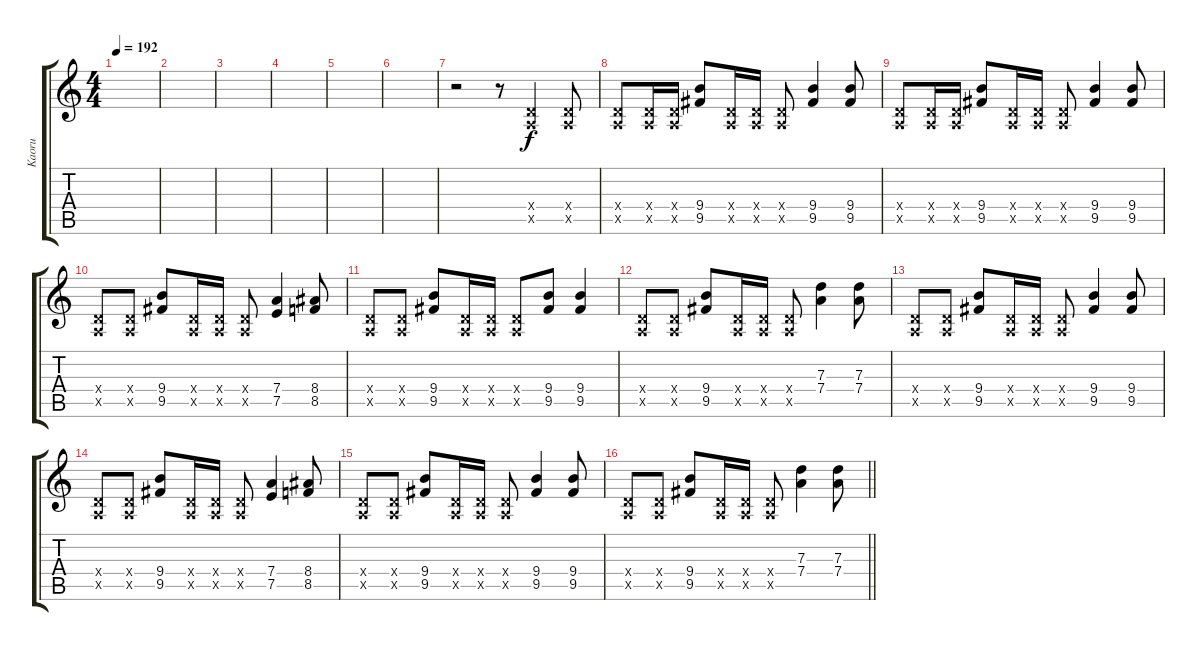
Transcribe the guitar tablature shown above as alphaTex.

\track ("Kaoru" "Kaoru") {instrument distortionguitar}
\staff {score tabs}
\tuning (E4 B3 G3 D3 A2 E2) {hide}
\ts (4 4)
\tempo 192
\clef g2
\ks c
|
|
|
|
|
|
r.2 r.8 (0.4{x} 0.5{x}).4 (0.4{x} 0.5{x}).8 |
(0.4{x} 0.5{x}).8 (0.4{x} 0.5{x}).16 (0.4{x} 0.5{x}).16 (9.4 9.5).8 (0.4{x} 0.5{x}).16 (0.4{x} 0.5{x}).16 (0.4{x} 0.5{x}).8 (9.4 9.5).4 (9.4 9.5).8 |
(0.4{x} 0.5{x}).8 (0.4{x} 0.5{x}).16 (0.4{x} 0.5{x}).16 (9.4 9.5).8 (0.4{x} 0.5{x}).16 (0.4{x} 0.5{x}).16 (0.4{x} 0.5{x}).8 (9.4 9.5).4 (9.4 9.5).8 |
(0.4{x} 0.5{x}).8 (0.4{x} 0.5{x}).8 (9.4 9.5).8 (0.4{x} 0.5{x}).16 (0.4{x} 0.5{x}).16 (0.4{x} 0.5{x}).8 (7.4 7.5).4 (8.4 8.5).8 |
(0.4{x} 0.5{x}).8 (0.4{x} 0.5{x}).8 (9.4 9.5).8 (0.4{x} 0.5{x}).16 (0.4{x} 0.5{x}).16 (0.4{x} 0.5{x}).8 (9.4 9.5).8 (9.4 9.5).4 |
(0.4{x} 0.5{x}).8 (0.4{x} 0.5{x}).8 (9.4 9.5).8 (0.4{x} 0.5{x}).16 (0.4{x} 0.5{x}).16 (0.4{x} 0.5{x}).8 (7.3 7.4).4 (7.3 7.4).8 |
(0.4{x} 0.5{x}).8 (0.4{x} 0.5{x}).8 (9.4 9.5).8 (0.4{x} 0.5{x}).16 (0.4{x} 0.5{x}).16 (0.4{x} 0.5{x}).8 (9.4 9.5).4 (9.4 9.5).8 |
(0.4{x} 0.5{x}).8 (0.4{x} 0.5{x}).8 (9.4 9.5).8 (0.4{x} 0.5{x}).16 (0.4{x} 0.5{x}).16 (0.4{x} 0.5{x}).8 (7.4 7.5).4 (8.4 8.5).8 |
(0.4{x} 0.5{x}).8 (0.4{x} 0.5{x}).8 (9.4 9.5).8 (0.4{x} 0.5{x}).16 (0.4{x} 0.5{x}).16 (0.4{x} 0.5{x}).8 (9.4 9.5).4 (9.4 9.5).8 |
\barLineRight lightlight
(0.4{x} 0.5{x}).8 (0.4{x} 0.5{x}).8 (9.4 9.5).8 (0.4{x} 0.5{x}).16 (0.4{x} 0.5{x}).16 (0.4{x} 0.5{x}).8 (7.3 7.4).4 (7.3 7.4).8
